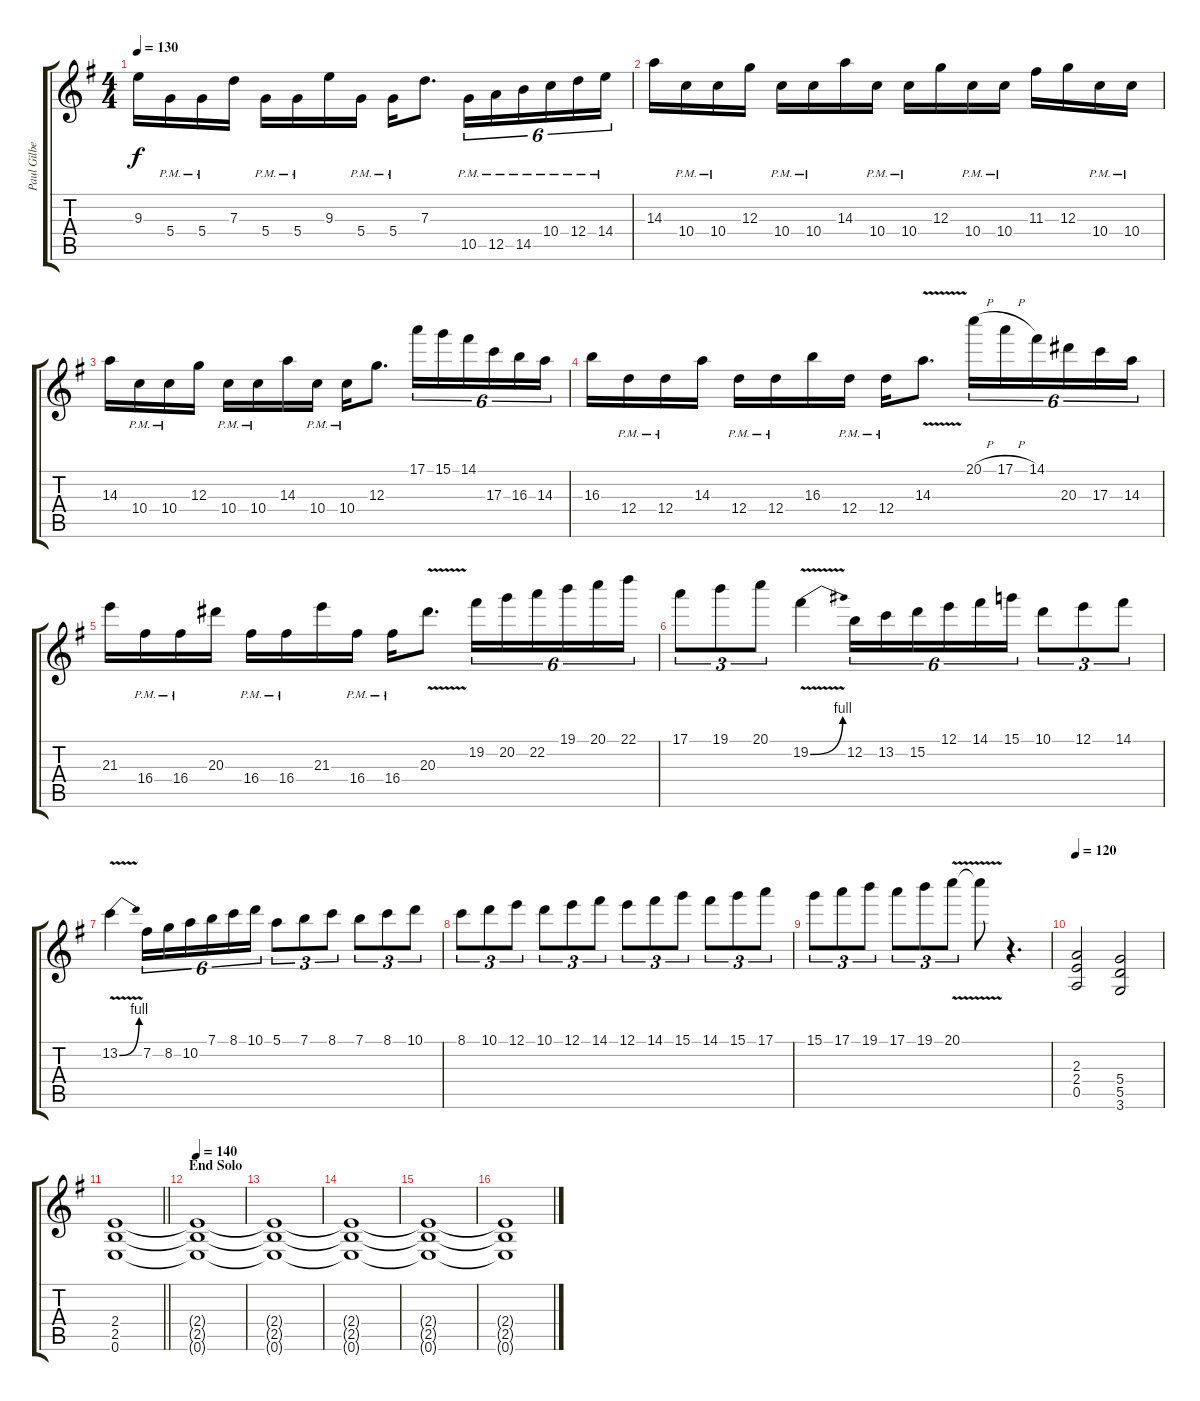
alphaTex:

\track ("Paul Gilbert (Rythm Guitar)" "Paul Gilbe") {instrument distortionguitar}
\staff {score tabs}
\tuning (E4 B3 G3 D3 A2 E2) {hide}
\ts (4 4)
\tempo 130
\clef g2
\ks g
9.3.16{dy f} 5.4{pm}.16 5.4{pm}.16 7.3.16 5.4{pm}.16 5.4{pm}.16 9.3.16 5.4{pm}.16 5.4{pm}.16 7.3.8{d} 10.5{pm}.16{tu (6 4)} 12.5{pm}.16{tu (6 4)} 14.5{pm}.16{tu (6 4)} 10.4{pm}.16{tu (6 4)} 12.4{pm}.16{tu (6 4)} 14.4{pm}.16{tu (6 4)} |
14.3.16 10.4{pm}.16 10.4{pm}.16 12.3.16 10.4{pm}.16 10.4{pm}.16 14.3.16 10.4{pm}.16 10.4{pm}.16 12.3.16 10.4{pm}.16 10.4{pm}.16 11.3.16 12.3.16 10.4{pm}.16 10.4{pm}.16 |
14.3.16 10.4{pm}.16 10.4{pm}.16 12.3.16 10.4{pm}.16 10.4{pm}.16 14.3.16 10.4{pm}.16 10.4{pm}.16 12.3.8{d} 17.1.16{tu (6 4)} 15.1.16{tu (6 4)} 14.1.16{tu (6 4)} 17.3.16{tu (6 4)} 16.3.16{tu (6 4)} 14.3.16{tu (6 4)} |
16.3.16 12.4{pm}.16 12.4{pm}.16 14.3.16 12.4{pm}.16 12.4{pm}.16 16.3.16 12.4{pm}.16 12.4{pm}.16 14.3{v}.8{d} 20.1{h}.16{tu (6 4)} 17.1{h}.16{tu (6 4)} 14.1.16{tu (6 4)} 20.3.16{tu (6 4)} 17.3.16{tu (6 4)} 14.3.16{tu (6 4)} |
21.3.16 16.4{pm}.16 16.4{pm}.16 20.3.16 16.4{pm}.16 16.4{pm}.16 21.3.16 16.4{pm}.16 16.4{pm}.16 20.3{v}.8{d} 19.2.16{tu (6 4)} 20.2.16{tu (6 4)} 22.2.16{tu (6 4)} 19.1.16{tu (6 4)} 20.1.16{tu (6 4)} 22.1.16{tu (6 4)} |
17.1.8{tu (3 2)} 19.1.8{tu (3 2)} 20.1.8{tu (3 2)} 19.2{be (bend 0 0 60 4) v}.4 12.2.16{tu (6 4)} 13.2.16{tu (6 4)} 15.2.16{tu (6 4)} 12.1.16{tu (6 4)} 14.1.16{tu (6 4)} 15.1.16{tu (6 4)} 10.1.8{tu (3 2)} 12.1.8{tu (3 2)} 14.1.8{tu (3 2)} |
13.2{be (bend 0 0 60 4) v}.4 7.2.16{tu (6 4)} 8.2.16{tu (6 4)} 10.2.16{tu (6 4)} 7.1.16{tu (6 4)} 8.1.16{tu (6 4)} 10.1.16{tu (6 4)} 5.1.8{tu (3 2)} 7.1.8{tu (3 2)} 8.1.8{tu (3 2)} 7.1.8{tu (3 2)} 8.1.8{tu (3 2)} 10.1.8{tu (3 2)} |
8.1.8{tu (3 2)} 10.1.8{tu (3 2)} 12.1.8{tu (3 2)} 10.1.8{tu (3 2)} 12.1.8{tu (3 2)} 14.1.8{tu (3 2)} 12.1.8{tu (3 2)} 14.1.8{tu (3 2)} 15.1.8{tu (3 2)} 14.1.8{tu (3 2)} 15.1.8{tu (3 2)} 17.1.8{tu (3 2)} |
15.1.8{tu (3 2)} 17.1.8{tu (3 2)} 19.1.8{tu (3 2)} 17.1.8{tu (3 2)} 19.1.8{tu (3 2)} 20.1{v}.8{tu (3 2)} 20.1{t}.8 r.4{d} |
\tempo 120
(2.3 2.4 0.5).2 (5.4 5.5 3.6).2 |
\barLineRight lightlight
(2.4 2.5 0.6).1 |
\section ("" "End Solo")
\tempo 140
(2.4{t} 2.5{t} 0.6{t}).1 |
(2.4{t} 2.5{t} 0.6{t}).1 |
(2.4{t} 2.5{t} 0.6{t}).1 |
(2.4{t} 2.5{t} 0.6{t}).1 |
(2.4{t} 2.5{t} 0.6{t}).1
